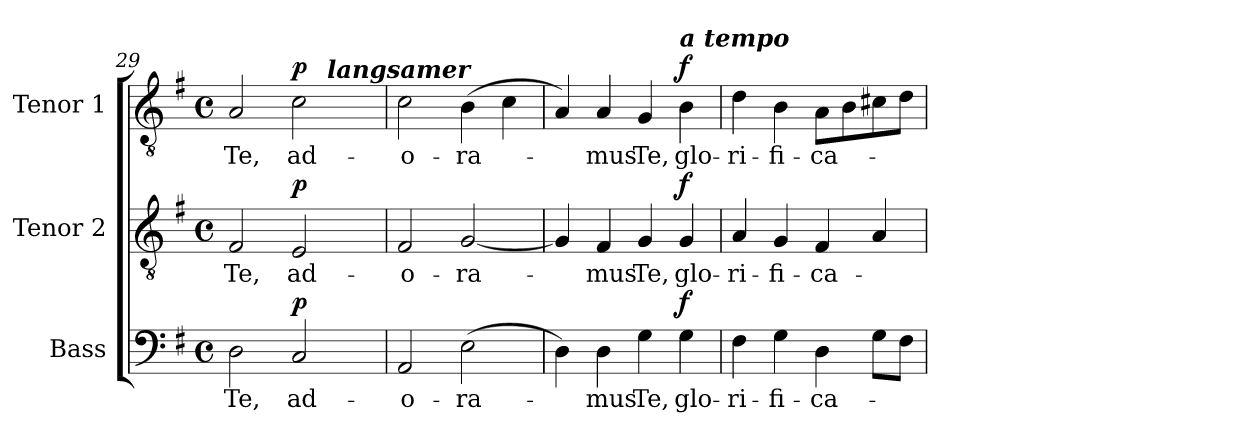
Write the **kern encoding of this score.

**kern	**text	**dynam	**kern	**text	**dynam	**kern	**text	**dynam
*part3	*part3	*part3	*part2	*part2	*part2	*part1	*part1	*part1
*staff3	*staff3	*staff3	*staff2	*staff2	*staff2	*staff1	*staff1	*staff1
*I"Bass	*	*	*I"Tenor 2	*	*	*I"Tenor 1	*	*
*I'B.	*	*	*I'T. 2	*	*	*I'T. 1	*	*
*clefF4	*	*	*clefGv2	*	*	*clefGv2	*	*
*k[f#]	*	*	*k[f#]	*	*	*k[f#]	*	*
*G:	*	*	*G:	*	*	*G:	*	*
*M4/4	*	*	*M4/4	*	*	*M4/4	*	*
*met(c)	*	*	*met(c)	*	*	*met(c)	*	*
=29	=29	=29	=29	=29	=29	=29	=29	=29
!	!LO:LY:b	!	!	!LO:LY:b	!	!	!LO:LY:b	!
*	*	*	*	*	*	*^	*	*
2D\	Te,	.	2F#/	Te,	.	2A/	2ryy	Te,	.
!	!LO:LY:b	!LO:DY:a	!	!LO:LY:b	!LO:DY:a	!	!	!LO:LY:b	!LO:DY:a
2C/	ad-	p	2E/	ad-	p	2c\	8.ryy	ad-	p
!	!	!	!	!	!	!	!LO:TX:a:Bi:t=langsamer	!	!
.	.	.	.	.	.	.	4ryy	.	.
.	.	.	.	.	.	.	16ryy	.	.
=30	=30	=30	=30	=30	=30	=30	=30	=30	=30
!	!LO:LY:b	!	!	!LO:LY:b	!	!	!	!LO:LY:b	!
*	*	*	*	*	*	*v	*v	*	*
2AA/	-o-	.	2F#/	-o-	.	2c\	-o-	.
!	!LO:LY:b	!	!	!LO:LY:b	!	!	!LO:LY:b	!
(>2E\	-ra-	.	[2G/	-ra-	.	(>4B\	-ra-	.
.	.	.	.	.	.	4c\	.	.
=31	=31	=31	=31	=31	=31	=31	=31	=31
4D\)	.	.	4G/]	.	.	4A/)	.	.
!	!LO:LY:b	!	!	!LO:LY:b	!	!	!LO:LY:b	!
4D\	-mus	.	4F#/	-mus	.	4A/	-mus	.
!	!LO:LY:b	!	!	!LO:LY:b	!	!	!LO:LY:b	!
4G\	Te,	.	4G/	Te,	.	4G/	Te,	.
!	!	!	!	!	!	!LO:TX:a:Bi:t=a tempo	!	!
!	!LO:LY:b	!LO:DY:a	!	!LO:LY:b	!LO:DY:a	!	!LO:LY:b	!LO:DY:a
4G\	glo-	f	4G/	glo-	f	4B\	glo-	f
=32	=32	=32	=32	=32	=32	=32	=32	=32
!	!LO:LY:b	!	!	!LO:LY:b	!	!	!LO:LY:b	!
4F#\	-ri-	.	4A/	-ri-	.	4d\	-ri-	.
!	!LO:LY:b	!	!	!LO:LY:b	!	!	!LO:LY:b	!
4G\	-fi-	.	4G/	-fi-	.	4B\	-fi-	.
!	!LO:LY:b	!	!	!LO:LY:b	!	!	!LO:LY:b	!
4D\	-ca-	.	4F#/	-ca-	.	8A\L	-ca-	.
.	.	.	.	.	.	8B\	.	.
8G\L	.	.	4A/	.	.	8c#X\	.	.
8F#\J	.	.	.	.	.	8d\J	.	.
=	=	=	=	=	=	=	=	=
*-	*-	*-	*-	*-	*-	*-	*-	*-
